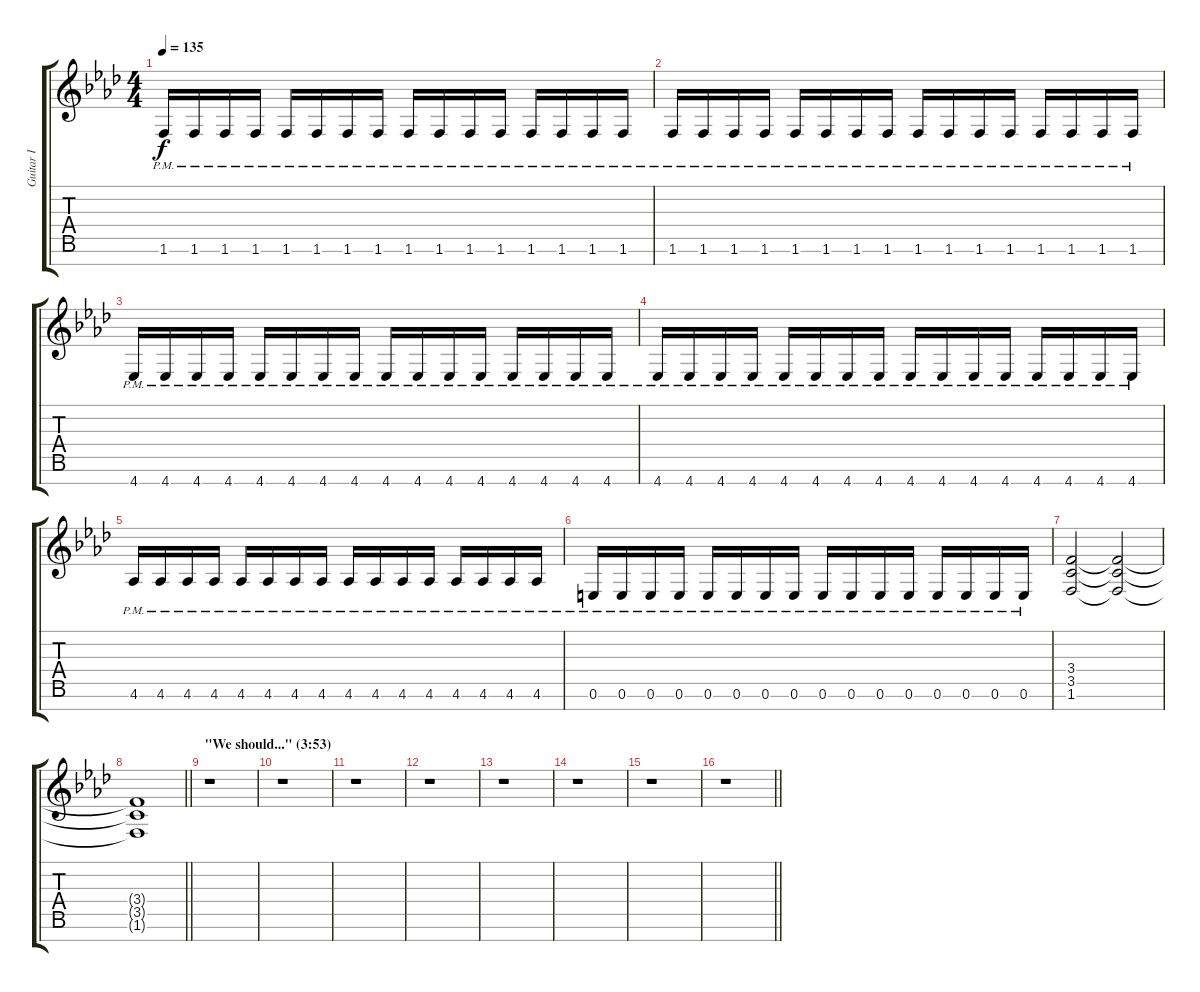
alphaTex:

\track ("Guitar I" "Guitar I") {instrument distortionguitar}
\staff {score tabs}
\tuning (E4 B3 G3 D3 A2 E2 B1) {hide}
\ts (4 4)
\tempo 135
\clef g2
\ks fminor
1.6{pm}.16{dy f} 1.6{pm}.16 1.6{pm}.16 1.6{pm}.16 1.6{pm}.16 1.6{pm}.16 1.6{pm}.16 1.6{pm}.16 1.6{pm}.16 1.6{pm}.16 1.6{pm}.16 1.6{pm}.16 1.6{pm}.16 1.6{pm}.16 1.6{pm}.16 1.6{pm}.16 |
1.6{pm}.16 1.6{pm}.16 1.6{pm}.16 1.6{pm}.16 1.6{pm}.16 1.6{pm}.16 1.6{pm}.16 1.6{pm}.16 1.6{pm}.16 1.6{pm}.16 1.6{pm}.16 1.6{pm}.16 1.6{pm}.16 1.6{pm}.16 1.6{pm}.16 1.6{pm}.16 |
4.7{pm}.16 4.7{pm}.16 4.7{pm}.16 4.7{pm}.16 4.7{pm}.16 4.7{pm}.16 4.7{pm}.16 4.7{pm}.16 4.7{pm}.16 4.7{pm}.16 4.7{pm}.16 4.7{pm}.16 4.7{pm}.16 4.7{pm}.16 4.7{pm}.16 4.7{pm}.16 |
4.7{pm}.16 4.7{pm}.16 4.7{pm}.16 4.7{pm}.16 4.7{pm}.16 4.7{pm}.16 4.7{pm}.16 4.7{pm}.16 4.7{pm}.16 4.7{pm}.16 4.7{pm}.16 4.7{pm}.16 4.7{pm}.16 4.7{pm}.16 4.7{pm}.16 4.7{pm}.16 |
4.6{pm}.16 4.6{pm}.16 4.6{pm}.16 4.6{pm}.16 4.6{pm}.16 4.6{pm}.16 4.6{pm}.16 4.6{pm}.16 4.6{pm}.16 4.6{pm}.16 4.6{pm}.16 4.6{pm}.16 4.6{pm}.16 4.6{pm}.16 4.6{pm}.16 4.6{pm}.16 |
0.6{pm}.16 0.6{pm}.16 0.6{pm}.16 0.6{pm}.16 0.6{pm}.16 0.6{pm}.16 0.6{pm}.16 0.6{pm}.16 0.6{pm}.16 0.6{pm}.16 0.6{pm}.16 0.6{pm}.16 0.6{pm}.16 0.6{pm}.16 0.6{pm}.16 0.6{pm}.16 |
(3.4 3.5 1.6).2{balance 8} (3.4{t} 3.5{t} 1.6{t}).2{volume 0} |
\barLineRight lightlight
(3.4{t} 3.5{t} 1.6{t}).1 |
\section ("" "\"We should...\" (3:53)")
r.1 |
r.1 |
r.1 |
r.1 |
r.1 |
r.1 |
r.1 |
\barLineRight lightlight
r.1
